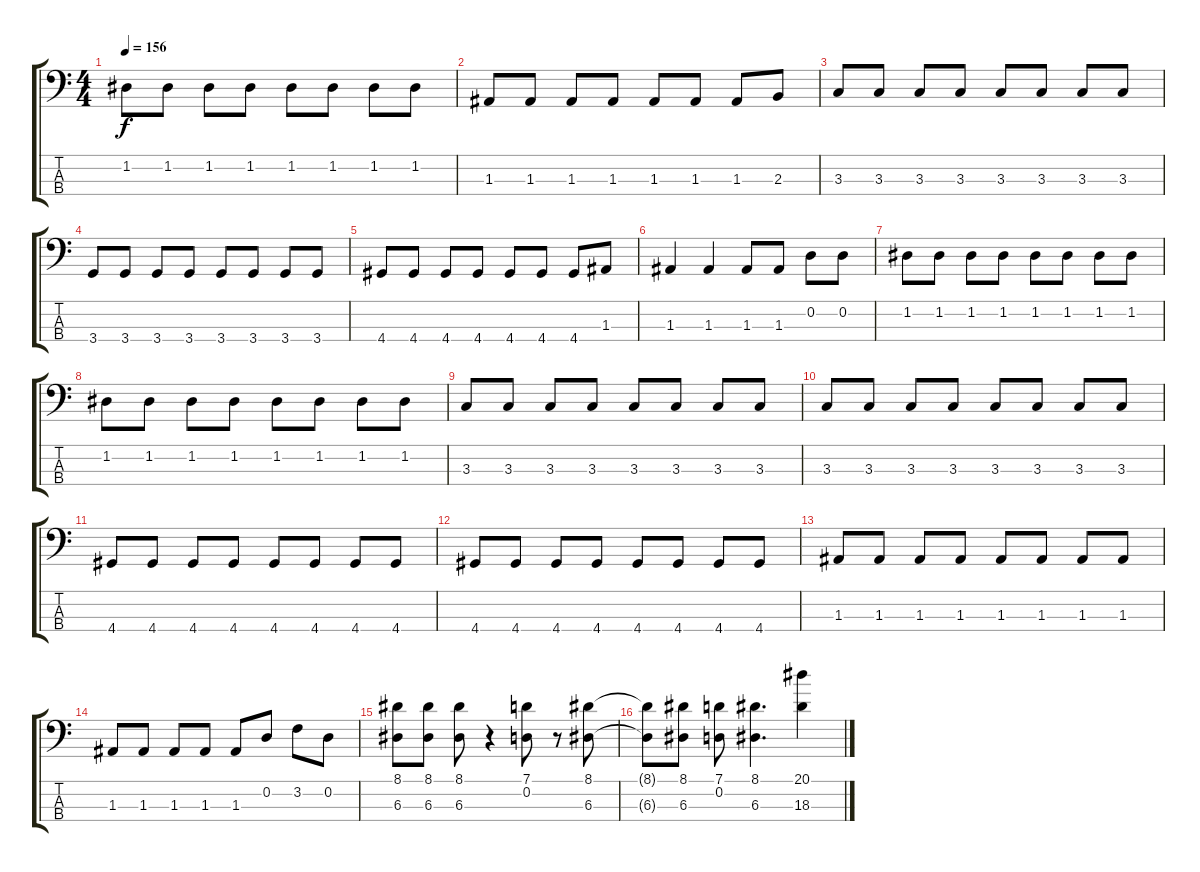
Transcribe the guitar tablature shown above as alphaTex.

\track "" {instrument electricbasspick}
\staff {score tabs}
\tuning (G2 D2 A1 E1) {hide}
\ts (4 4)
\tempo 156
\clef f4
\ks c
1.2.8{dy f} 1.2.8 1.2.8 1.2.8 1.2.8 1.2.8 1.2.8 1.2.8 |
1.3.8 1.3.8 1.3.8 1.3.8 1.3.8 1.3.8 1.3.8 2.3.8 |
3.3.8 3.3.8 3.3.8 3.3.8 3.3.8 3.3.8 3.3.8 3.3.8 |
3.4.8 3.4.8 3.4.8 3.4.8 3.4.8 3.4.8 3.4.8 3.4.8 |
4.4.8 4.4.8 4.4.8 4.4.8 4.4.8 4.4.8 4.4.8 1.3.8 |
1.3.4 1.3.4 1.3.8 1.3.8 0.2.8 0.2.8 |
1.2.8{volume 12} 1.2.8 1.2.8 1.2.8 1.2.8 1.2.8 1.2.8 1.2.8 |
1.2.8 1.2.8 1.2.8 1.2.8 1.2.8 1.2.8 1.2.8 1.2.8 |
3.3.8 3.3.8 3.3.8 3.3.8 3.3.8 3.3.8 3.3.8 3.3.8 |
3.3.8 3.3.8 3.3.8 3.3.8 3.3.8 3.3.8 3.3.8 3.3.8 |
4.4.8 4.4.8 4.4.8 4.4.8 4.4.8 4.4.8 4.4.8 4.4.8 |
4.4.8 4.4.8 4.4.8 4.4.8 4.4.8 4.4.8 4.4.8 4.4.8 |
1.3.8 1.3.8 1.3.8 1.3.8 1.3.8 1.3.8 1.3.8 1.3.8 |
1.3.8 1.3.8 1.3.8 1.3.8 1.3.8 0.2.8 3.2.8 0.2.8 |
(8.1 6.3).8 (8.1 6.3).8 (8.1 6.3).8 r.4 (7.1 0.2).8 r.8 (8.1 6.3).8 |
(8.1{t} 6.3{t}).8 (8.1 6.3).8 (7.1 0.2).8 (8.1 6.3).4{d} (20.1 18.3).4
